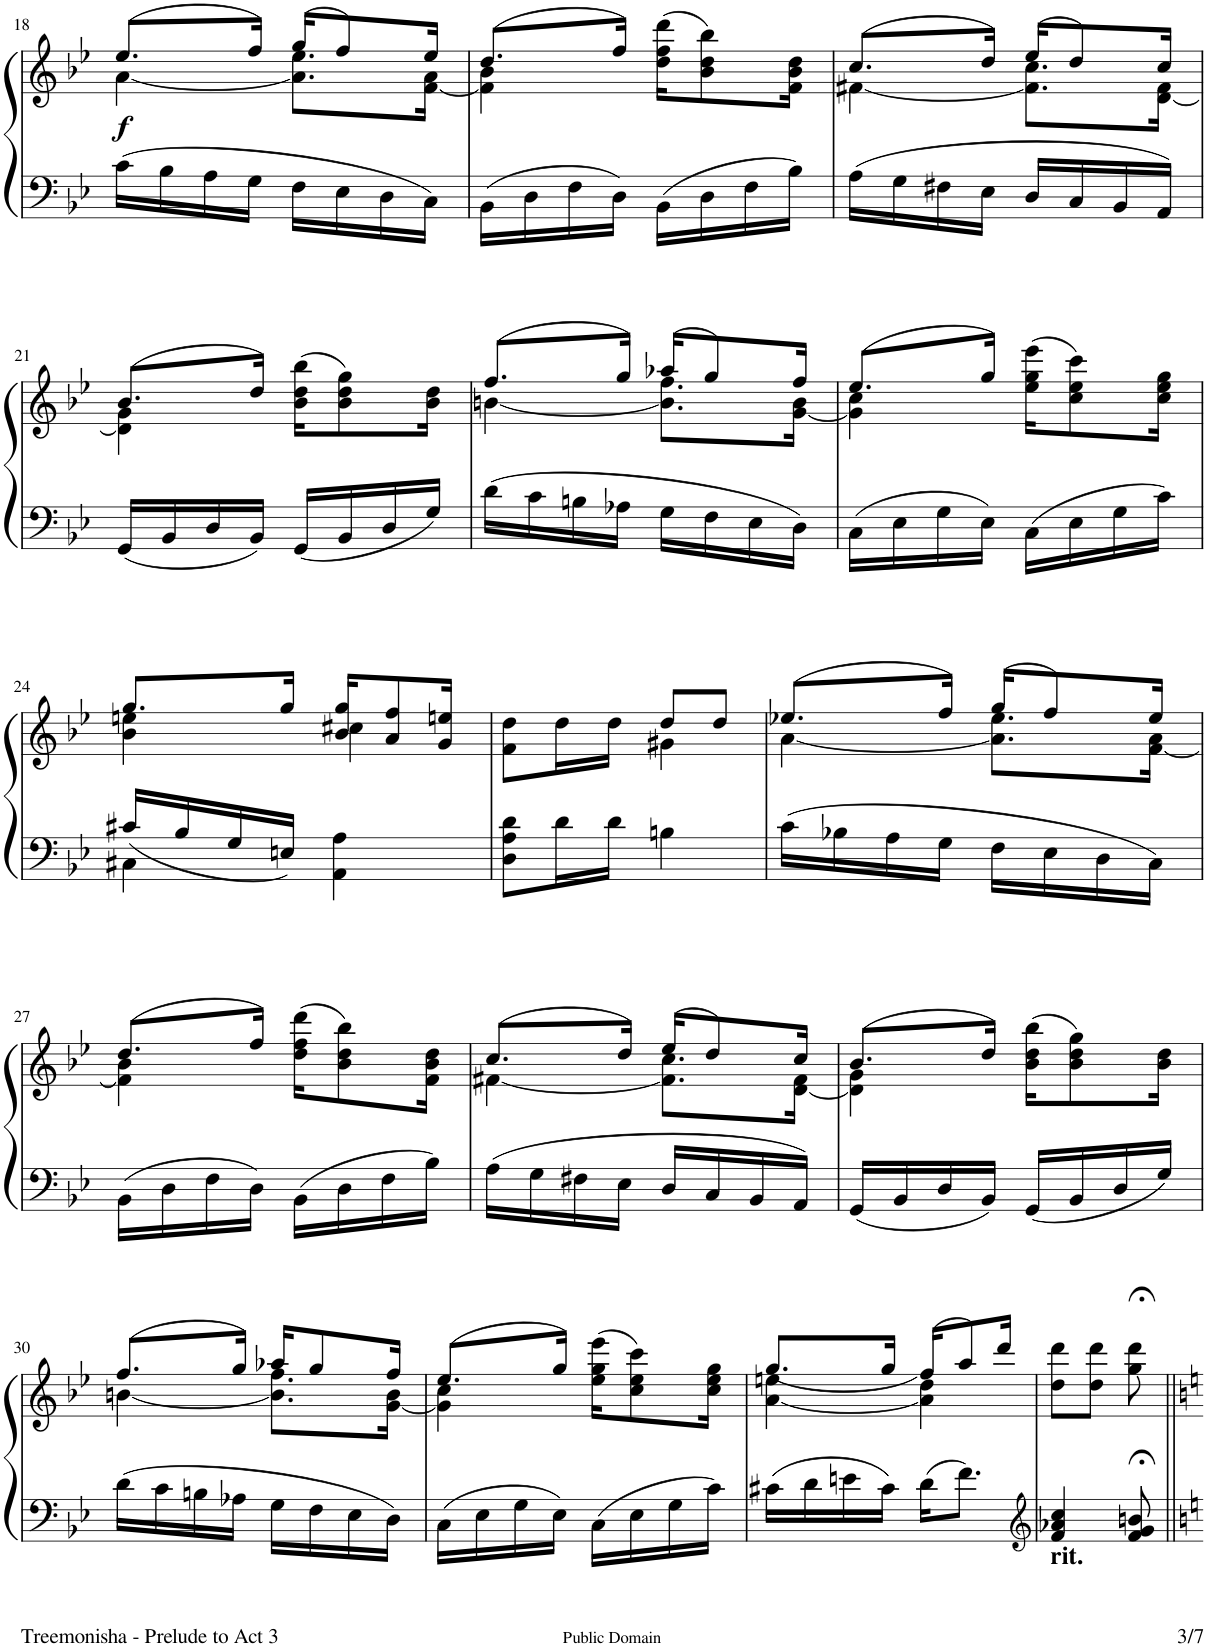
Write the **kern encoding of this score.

**kern	**kern	**dynam
*part1	*part1	*part1
*staff2	*staff1	*staff1/2
*I"Piano	*	*
*I'Pno.	*	*
!!LO:PB:g=z
*clefF4	*clefG2	*
*k[b-e-]	*k[b-e-]	*
*M4/8	*M4/8	*
=18	=18	=18
*	*^	*
!	!	!	!LO:DY:b
16c\LL	(8.ee-/L	[4a\	f
16B-\	.	.	.
16A\	.	.	.
16G\JJ	16ff/Jk)	.	.
16F\LL	(16gg/KL	8.a\] 8.ee-\L	.
16E-\	8ff/)	.	.
16D\	.	.	.
16C\JJ	16ee-/Jk	[16f\ 16a\Jk	.
=19	=19	=19	=19
16BB-\LL	(8.dd/L	4f\] 4b-\	.
16D\	.	.	.
16F\	.	.	.
16D\JJ	16ff/Jk)	.	.
16BB-\LL	(16dd\ 16ff\ 16ddd\KL	16ryy	.
16D\	8b-\ 8dd\ 8bb-\)	8ryy	.
16F\	.	.	.
16B-\JJ	16f\ 16b-\ 16dd\Jk	16ryy	.
=20	=20	=20	=20
16A\LL	(8.cc/L	[4f#X\	.
16G\	.	.	.
16F#X\	.	.	.
16E-\JJ	16dd/Jk)	.	.
16D/LL	(16ee-/KL	8.f#\] 8.cc\L	.
16C/	8dd/)	.	.
16BB-/	.	.	.
16AA/JJ	16cc/Jk	[16d\ 16f#\Jk	.
!!LO:LB:g=z	!!
=21	=21	=21	=21
16GG/LL	(8.b-/L	4d\] 4g\	.
16BB-/	.	.	.
16D/	.	.	.
16BB-/JJ	16dd/Jk)	.	.
16GG/LL	(16b-\ 16dd\ 16bb-\KL	16ryy	.
16BB-/	8b-\ 8dd\ 8gg\)	8ryy	.
16D/	.	.	.
16G/JJ	16b-\ 16dd\Jk	16ryy	.
=22	=22	=22	=22
16d\LL	(8.ff/L	[4bn\	.
16c\	.	.	.
16Bn\	.	.	.
16A-X\JJ	16gg/Jk)	.	.
16G\LL	(16aa-X/KL	8.b\] 8.ff\L	.
16F\	8gg/)	.	.
16E-\	.	.	.
16D\JJ	16ff/Jk	[16g\ 16b\Jk	.
=23	=23	=23	=23
16C\LL	(8.ee-/L	4g\] 4cc\	.
16E-\	.	.	.
16G\	.	.	.
16E-\JJ	16gg/Jk)	.	.
16C\LL	(16ee-\ 16gg\ 16eee-\KL	16ryy	.
16E-\	8cc\ 8ee-\ 8ccc\)	8ryy	.
16G\	.	.	.
16c\JJ	16cc\ 16ee-\ 16gg\Jk	16ryy	.
!!LO:LB:g=z	!!
=24	=24	=24	=24
*^	*	*	*
4C#X\	16c#X/LL	8.gg/L	4b-\ 4een\	.
.	16B-/	.	.	.
.	16G/	.	.	.
.	16En/JJ	16gg/Jk	.	.
4AA\ 4A\	4ryy	16b-/ 16gg/KL	4cc#X\	.
.	.	8a/ 8ff/	.	.
.	.	16g/ 16een/Jk	.	.
*v	*v	*	*	*
=25	=25	=25	=25
8D\ 8A\ 8d\L	8f\ 8dd\L	4ryy	.
16d\L	16dd\L	.	.
16d\JJ	16dd\JJ	.	.
4Bn\	8dd/L	4g#X\	.
.	8dd/J	.	.
=26	=26	=26	=26
16c\LL	(8.ee-X/L	[4a\	.
16B-X\	.	.	.
16A\	.	.	.
16G\JJ	16ff/Jk)	.	.
16F\LL	(16gg/KL	8.a\] 8.ee-\L	.
16E-\	8ff/)	.	.
16D\	.	.	.
16C\JJ	16ee-/Jk	[16f\ 16a\Jk	.
!!LO:LB:g=z	!!
=27	=27	=27	=27
16BB-\LL	(8.dd/L	4f\] 4b-\	.
16D\	.	.	.
16F\	.	.	.
16D\JJ	16ff/Jk)	.	.
16BB-\LL	(16dd\ 16ff\ 16ddd\KL	16ryy	.
16D\	8b-\ 8dd\ 8bb-\)	8ryy	.
16F\	.	.	.
16B-\JJ	16f\ 16b-\ 16dd\Jk	16ryy	.
=28	=28	=28	=28
16A\LL	(8.cc/L	[4f#X\	.
16G\	.	.	.
16F#X\	.	.	.
16E-\JJ	16dd/Jk)	.	.
16D/LL	(16ee-/KL	8.f#\] 8.cc\L	.
16C/	8dd/)	.	.
16BB-/	.	.	.
16AA/JJ	16cc/Jk	[16d\ 16f#\Jk	.
=29	=29	=29	=29
16GG/LL	(8.b-/L	4d\] 4g\	.
16BB-/	.	.	.
16D/	.	.	.
16BB-/JJ	16dd/Jk)	.	.
16GG/LL	(16b-\ 16dd\ 16bb-\KL	16ryy	.
16BB-/	8b-\ 8dd\ 8gg\)	8ryy	.
16D/	.	.	.
16G/JJ	16b-\ 16dd\Jk	16ryy	.
!!LO:LB:g=z	!!
=30	=30	=30	=30
16d\LL	(8.ff/L	[4bn\	.
16c\	.	.	.
16Bn\	.	.	.
16A-X\JJ	16gg/Jk)	.	.
16G\LL	16aa-X/KL	8.b\] 8.ff\L	.
16F\	8gg/	.	.
16E-\	.	.	.
16D\JJ	16ff/Jk	[16g\ 16b\Jk	.
=31	=31	=31	=31
16C\LL	(8.ee-/L	4g\] 4cc\	.
16E-\	.	.	.
16G\	.	.	.
16E-\JJ	16gg/Jk)	.	.
16C\LL	(16ee-\ 16gg\ 16eee-\KL	16ryy	.
16E-\	8cc\ 8ee-\ 8ccc\)	8ryy	.
16G\	.	.	.
16c\JJ	16cc\ 16ee-\ 16gg\Jk	16ryy	.
=32	=32	=32	=32
16c#X\LL	8.gg/L	([4a\ 4een\	.
16d\	.	.	.
16en\	.	.	.
16c#\JJ	16gg/Jk	.	.
16d\KL	(16ff/KL	4a\] 4dd\)	.
8.f\J	8aa/)	.	.
.	16ddd/Jk	.	.
*	*v	*v	*
=33	=33	=33
*clefG2	*	*
!LO:TX:b:B:t=rit.	!	!
4f/ 4a-X/ 4cc/	8dd\ 8ddd\L	.
.	8dd\ 8ddd\J	.
8f/;< 8g/;< 8bn/;<	8gg\;< 8ddd\;<	.
=||	=||	=||
*-	*-	*-
